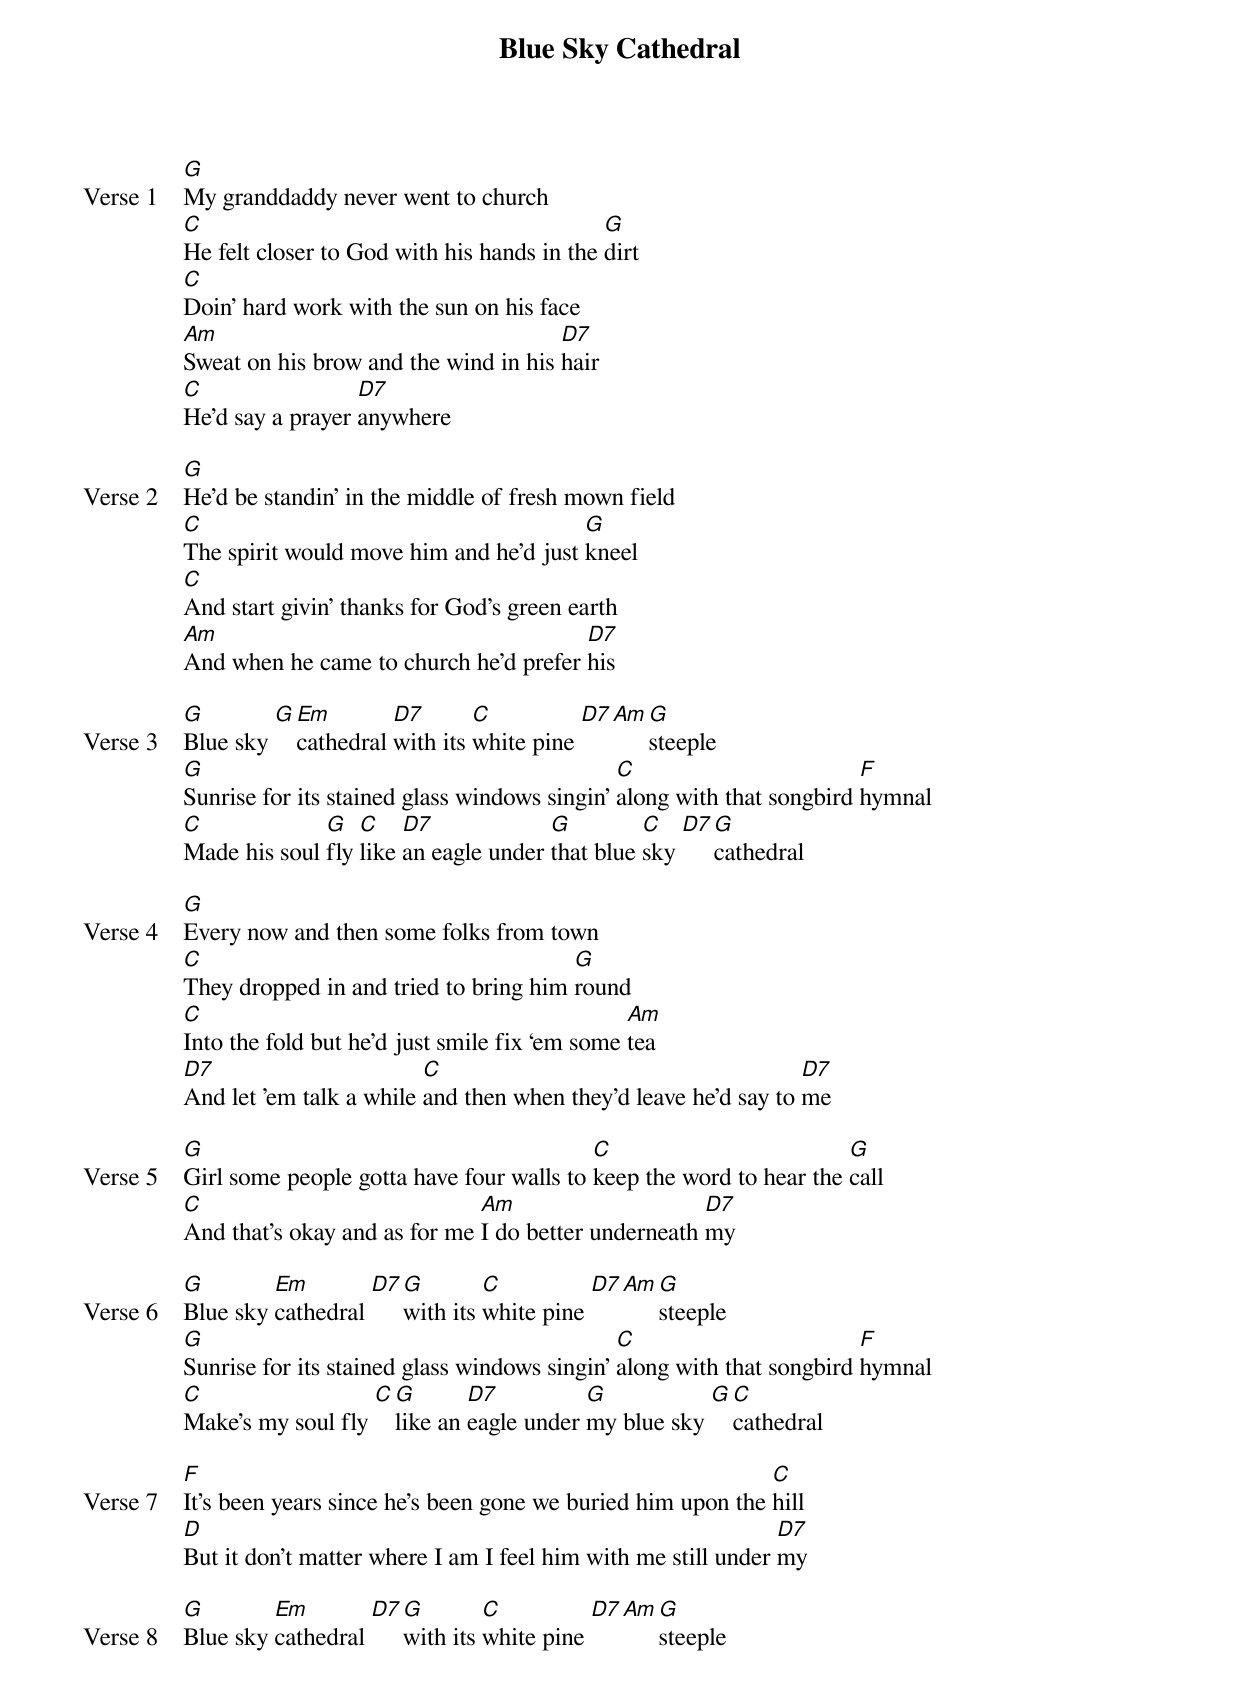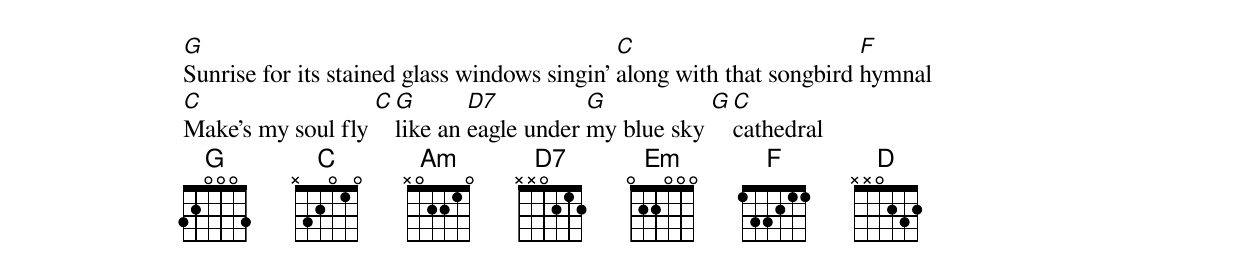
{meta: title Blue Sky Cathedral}
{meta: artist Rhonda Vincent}
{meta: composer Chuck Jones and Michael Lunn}
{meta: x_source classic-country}
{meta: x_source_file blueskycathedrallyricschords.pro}
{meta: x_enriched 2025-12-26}

{start_of_verse: Verse 1}
[G]My granddaddy never went to church
[C]He felt closer to God with his hands in the [G]dirt
[C]Doin' hard work with the sun on his face
[Am]Sweat on his brow and the wind in his [D7]hair
[C]He'd say a prayer [D7]anywhere
{end_of_verse}

{start_of_verse: Verse 2}
[G]He'd be standin' in the middle of fresh mown field
[C]The spirit would move him and he’d just [G]kneel
[C]And start givin' thanks for God's green earth
[Am]And when he came to church he'd prefer [D7]his
{end_of_verse}

{start_of_verse: Verse 3}
[G]Blue sky [G][Em]cathedral [D7]with its [C]white pine [D7][Am][G]steeple
[G]Sunrise for its stained glass windows singin' [C]along with that songbird [F]hymnal
[C]Made his soul [G]fly [C]like [D7]an eagle under [G]that blue [C]sky [D7][G]cathedral
{end_of_verse}

{start_of_verse: Verse 4}
[G]Every now and then some folks from town
[C]They dropped in and tried to bring him [G]round
[C]Into the fold but he’d just smile fix ‘em some [Am]tea
[D7]And let 'em talk a while [C]and then when they’d leave he'd say to [D7]me
{end_of_verse}

{start_of_verse: Verse 5}
[G]Girl some people gotta have four walls to [C]keep the word to hear the [G]call
[C]And that's okay and as for me [Am]I do better underneath [D7]my
{end_of_verse}

{start_of_verse: Verse 6}
[G]Blue sky [Em]cathedral [D7][G]with its [C]white pine [D7][Am][G]steeple
[G]Sunrise for its stained glass windows singin' [C]along with that songbird [F]hymnal
[C]Make’s my soul fly [C][G]like an [D7]eagle under [G]my blue sky [G][C]cathedral
{end_of_verse}

{start_of_verse: Verse 7}
[F]It's been years since he’s been gone we buried him upon the [C]hill
[D]But it don't matter where I am I feel him with me still under [D7]my
{end_of_verse}

{start_of_verse: Verse 8}
[G]Blue sky [Em]cathedral [D7][G]with its [C]white pine [D7][Am][G]steeple
[G]Sunrise for its stained glass windows singin' [C]along with that songbird [F]hymnal
[C]Make’s my soul fly [C][G]like an [D7]eagle under [G]my blue sky [G][C]cathedral
{end_of_verse}
